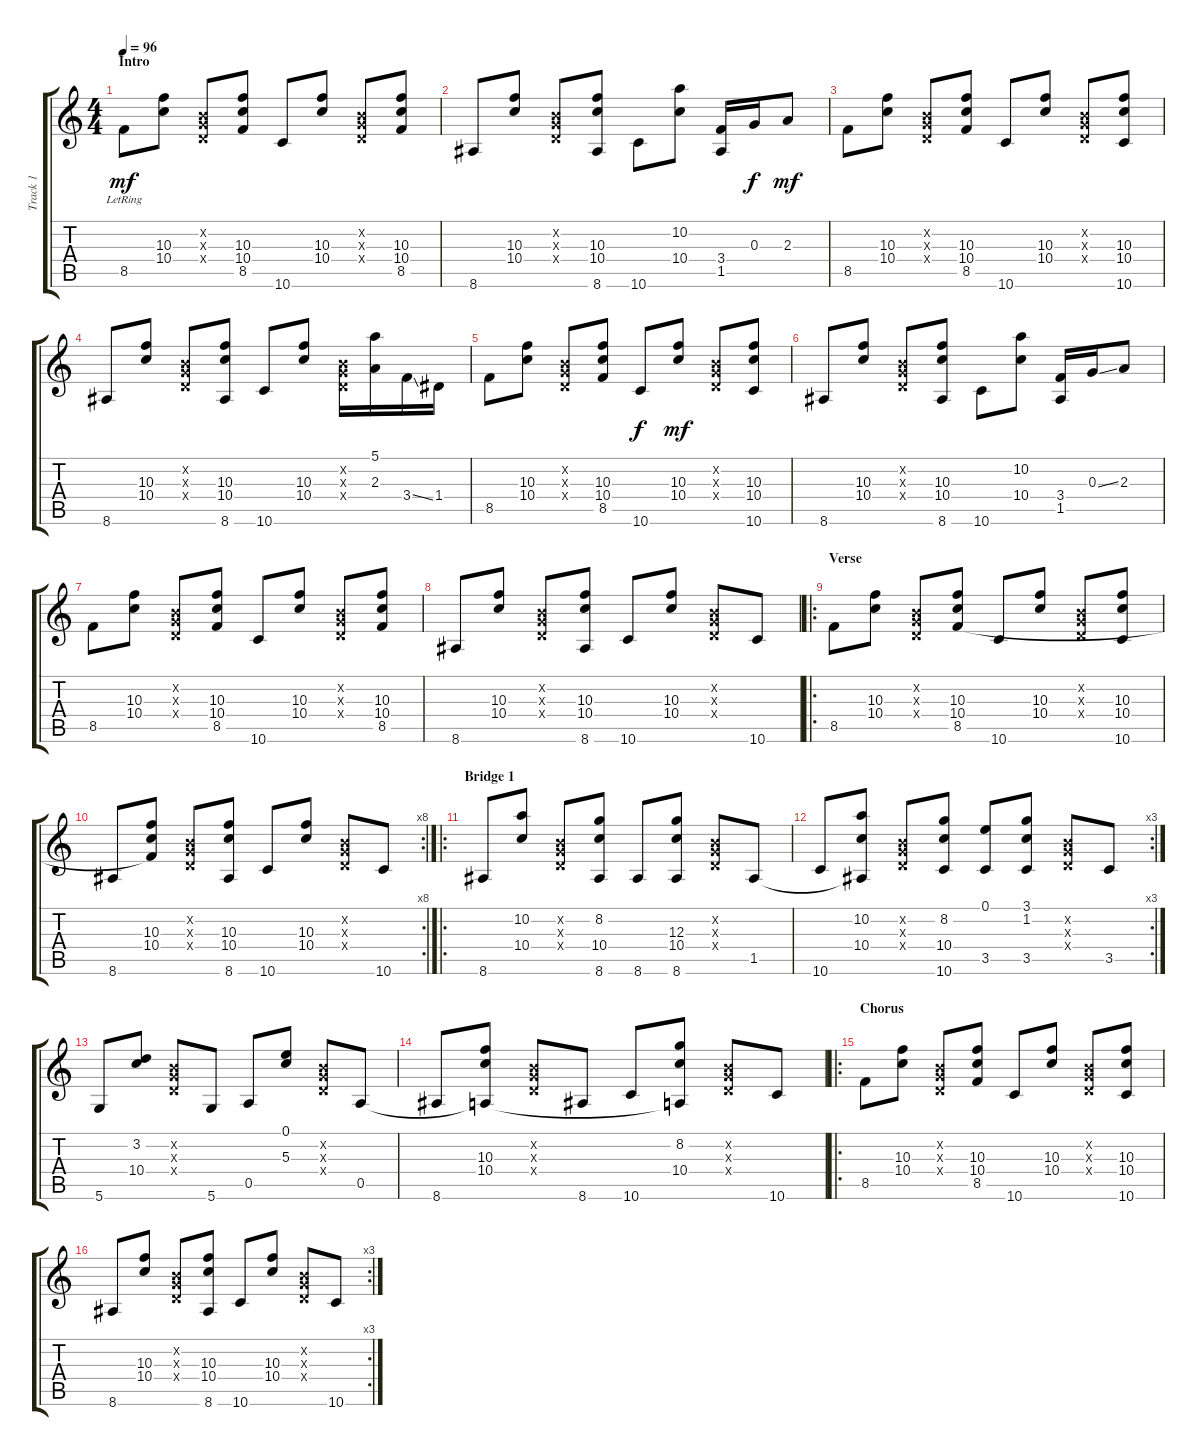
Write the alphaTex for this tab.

\track ("Track 1" "Track 1") {instrument acousticguitarsteel}
\staff {score tabs}
\tuning (E4 B3 G3 D3 A2 D2) {hide}
\ts (4 4)
\section ("" "Intro")
\tempo 96
\clef g2
\ks c
8.5{lr}.8{dy mf instrument acousticguitarsteel} (10.3 10.4).8 (0.2{x} 0.3{x} 0.4{x}).8 (10.3 10.4 8.5).8 10.6.8 (10.3 10.4).8 (0.2{x} 0.3{x} 0.4{x}).8 (10.3 10.4 8.5).8 |
8.6.8 (10.3 10.4).8 (0.2{x} 0.3{x} 0.4{x}).8 (10.3 10.4 8.6).8 10.6.8 (10.2 10.4).8 (3.4 1.5).16 0.3.16{dy f} 2.3.8{dy mf} |
8.5.8 (10.3 10.4).8 (0.2{x} 0.3{x} 0.4{x}).8 (10.3 10.4 8.5).8 10.6.8 (10.3 10.4).8 (0.2{x} 0.3{x} 0.4{x}).8 (10.3 10.4 10.6).8 |
8.6.8 (10.3 10.4).8 (0.2{x} 0.3{x} 0.4{x}).8 (10.3 10.4 8.6).8 10.6.8 (10.3 10.4).8 (0.2{x} 0.3{x} 0.4{x}).16 (5.1 2.3).16 3.4{ss}.16 1.4.16 |
8.5.8 (10.3 10.4).8 (0.2{x} 0.3{x} 0.4{x}).8 (10.3 10.4 8.5).8 10.6.8{dy f} (10.3 10.4).8{dy mf} (0.2{x} 0.3{x} 0.4{x}).8 (10.3 10.4 10.6).8 |
8.6.8 (10.3 10.4).8 (0.2{x} 0.3{x} 0.4{x}).8 (10.3 10.4 8.6).8 10.6.8 (10.2 10.4).8 (3.4 1.5).16 0.3{ss}.16 2.3.8 |
8.5.8 (10.3 10.4).8 (0.2{x} 0.3{x} 0.4{x}).8 (10.3 10.4 8.5).8 10.6.8 (10.3 10.4).8 (0.2{x} 0.3{x} 0.4{x}).8 (10.3 10.4 8.5).8 |
8.6.8 (10.3 10.4).8 (0.2{x} 0.3{x} 0.4{x}).8 (10.3 10.4 8.6).8 10.6.8 (10.3 10.4).8 (0.2{x} 0.3{x} 0.4{x}).8 10.6.8 |
\ro
\section ("" "Verse")
8.5.8 (10.3 10.4).8 (0.2{x} 0.3{x} 0.4{x}).8 (10.3 10.4 8.5).8 10.6.8 (10.3 10.4).8 (0.2{x} 0.3{x} 0.4{x}).8 (10.3 10.4 10.6).8 |
\rc 8
8.6.8 (10.3 10.4 8.5{t}).8 (0.2{x} 0.3{x} 0.4{x}).8 (10.3 10.4 8.6).8 10.6.8 (10.3 10.4).8 (0.2{x} 0.3{x} 0.4{x}).8 10.6.8 |
\ro
\section ("" "Bridge 1")
8.6.8 (10.2 10.4).8 (0.2{x} 0.3{x} 0.4{x}).8 (8.2 10.4 8.6).8 8.6.8 (12.3 10.4 8.6).8 (0.2{x} 0.3{x} 0.4{x}).8 1.5.8 |
\rc 3
10.6.8 (10.2 10.4 1.5{t}).8 (0.2{x} 0.3{x} 0.4{x}).8 (8.2 10.4 10.6).8 (0.1 3.5).8 (3.1 1.2 3.5).8 (0.2{x} 0.3{x} 0.4{x}).8 3.5.8 |
5.6.8 (3.2 10.4).8 (0.2{x} 0.3{x} 0.4{x}).8 5.6.8 0.5.8 (0.1 5.3).8 (0.2{x} 0.3{x} 0.4{x}).8 0.5.8 |
8.6.8 (10.3 10.4 0.5{t}).8 (0.2{x} 0.3{x} 0.4{x}).8 8.6.8 10.6.8 (8.2 10.4 0.5{t}).8 (0.2{x} 0.3{x} 0.4{x}).8 10.6.8 |
\ro
\section ("" "Chorus")
8.5.8 (10.3 10.4).8 (0.2{x} 0.3{x} 0.4{x}).8 (10.3 10.4 8.5).8 10.6.8 (10.3 10.4).8 (0.2{x} 0.3{x} 0.4{x}).8 (10.3 10.4 10.6).8 |
\rc 3
8.6.8 (10.3 10.4).8 (0.2{x} 0.3{x} 0.4{x}).8 (10.3 10.4 8.6).8 10.6.8 (10.3 10.4).8 (0.2{x} 0.3{x} 0.4{x}).8 10.6.8
